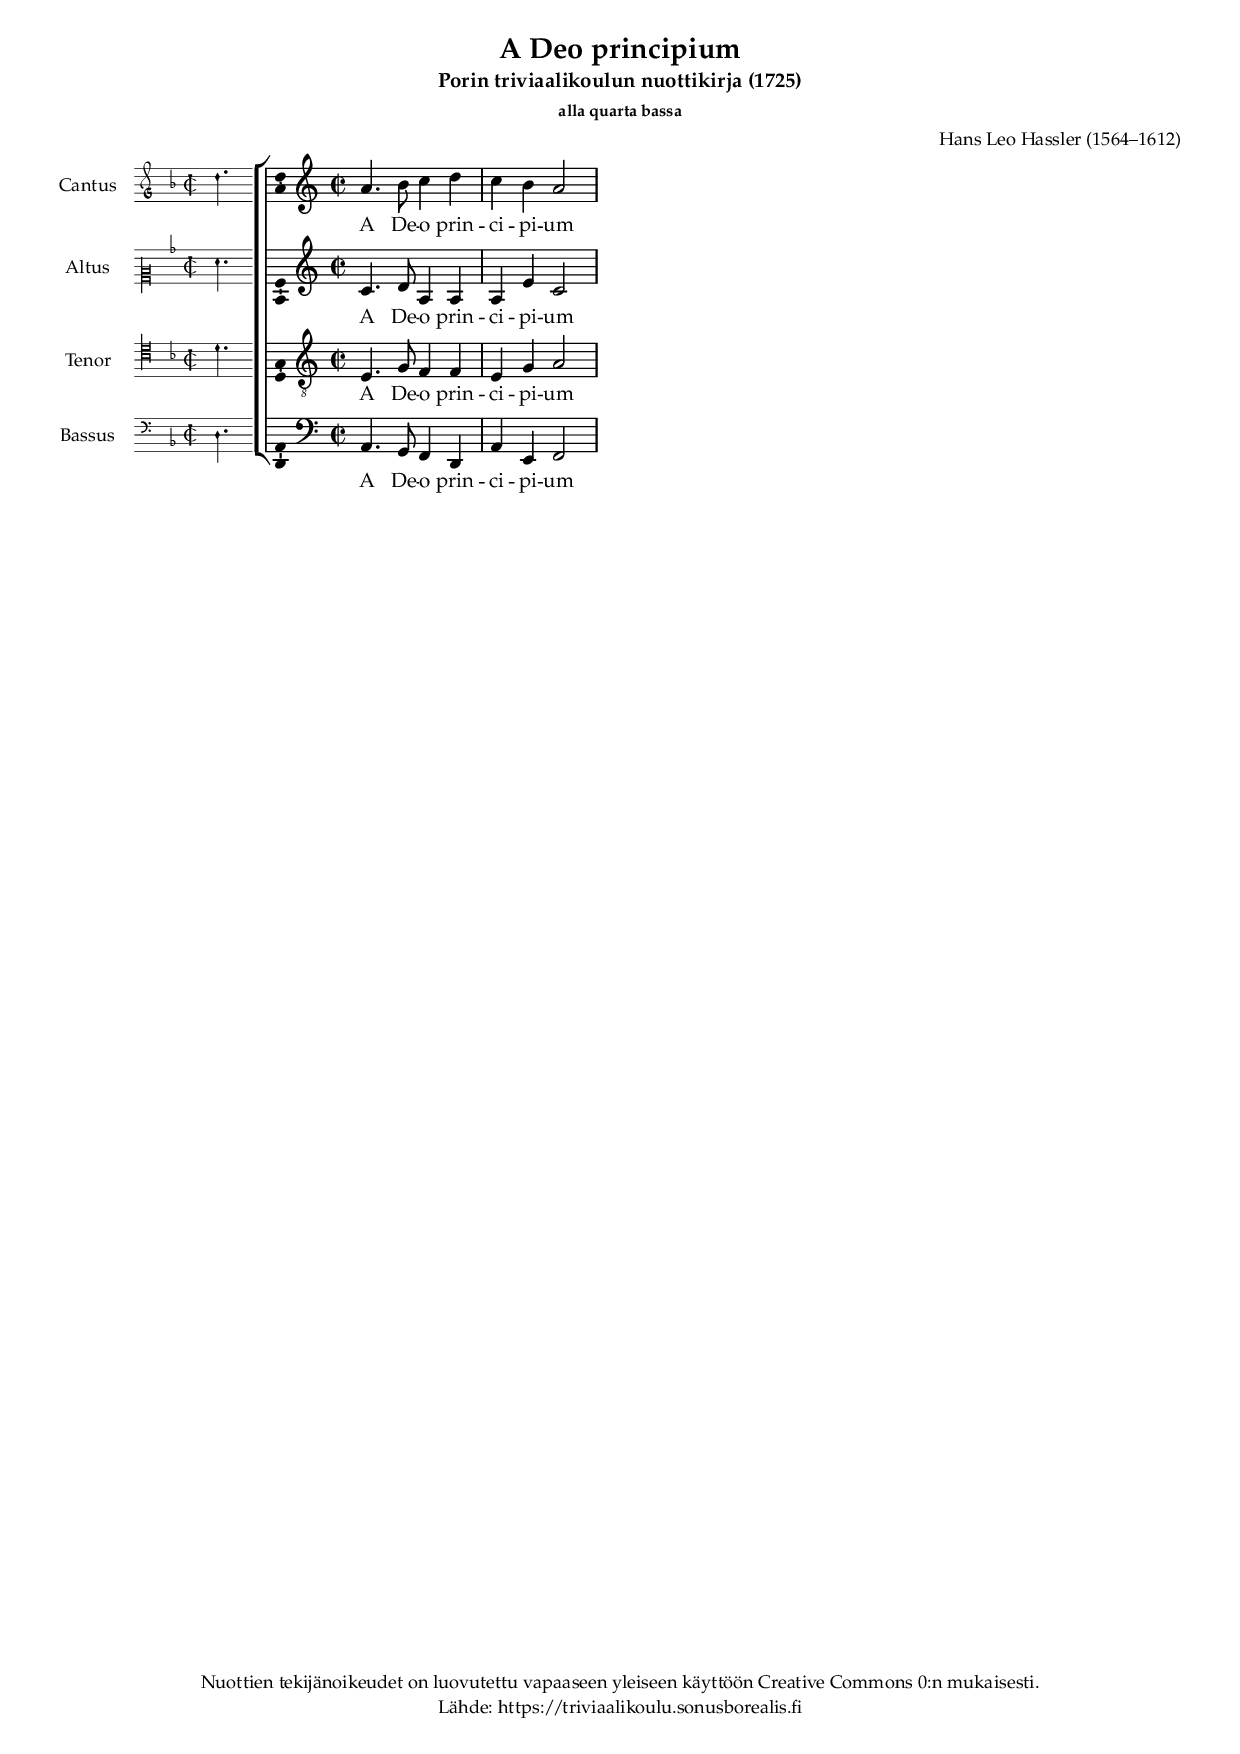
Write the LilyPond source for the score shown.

\version "2.20.0"
\include "suomi.ly"

#(set-global-staff-size 16)

global = {
%  \numericTimeSignature
  \time 2/2
%	\set Timing.measureLength = #(ly:make-moment 4/2)
%  \autoBeamOff
  \key a \minor
  \set Staff.midiInstrument = #"voice oohs"
}


SopranoMusic = \relative c'' {
	\set Staff.instrumentName = #"Cantus"
	\set Staff.shortInstrumentName = "C"

	\incipit { \clef "mensural-g" \key d \minor \time 2/2 d''4. }

	a4. h8 c4 d | c h a2 |
%  \time 4/2
%  \once \override Staff.TimeSignature.break-visibility = ##(#t #f #t)
%  g\breve\fermata \bar "|."
}

stanzaOneLyrics = \lyricmode {
	A De -- o prin -- ci -- pi -- um fi -- at nost -- rum,
}

AltoMusic = \relative c' {
	\set Staff.instrumentName = #"Altus"
	\set Staff.shortInstrumentName = "A"

	\incipit { 
		\clef "mensural-c2"
		\override Staff.KeySignature.flat-positions = #'((0 . 5))
		\key d 
		\minor 
		\time 2/2 
		f'4.
	}

	c4. d8 a4 a | a e' c2 |
%  \time 4/2
%  \once \override Staff.TimeSignature.break-visibility = ##(#t #f #t)
%  d\breve\fermata
}

TenoreMusic = \relative c {
	\set Staff.instrumentName = #"Tenor"
	\set Staff.shortInstrumentName = "T"

	\incipit { \clef "mensural-c4" \key d \minor \time 2/2 d'4. }

	\clef "treble_8"
	e4. g8 f4 f | e g a2 |
%  \time 4/2
%  \once \override Staff.TimeSignature.break-visibility = ##(#t #f #t)
%  g\breve\fermata
}

BassMusic = \relative c {
	\set Staff.instrumentName = #"Bassus"
	\set Staff.shortInstrumentName = "B"

	\incipit { \clef "mensural-f" \key d \minor \time 2/2 d4. }

	\clef bass
	a4. g8 f4 d | a' e f2 |
%  \time 4/2
%  \once \override Staff.TimeSignature.break-visibility = ##(#t #f #t)
%  g,\breve\fermata
}

\include "a-deo-principium.header.ily"


\score {
  \new ChoirStaff <<
    \new Staff <<
      \new Voice = "Soprano" {
		    \global
        \SopranoMusic
      }
     \new Lyrics \lyricsto "Soprano" {
       \stanzaOneLyrics
     }
    >>
    \new Staff <<
      \new Voice = "Alto" {
        \global
        \AltoMusic
      }
     \new Lyrics \lyricsto "Alto" {
       \stanzaOneLyrics
     }
    >>
    \new Staff <<
      \new Voice = "Tenore" {
        \global
        \TenoreMusic
      }
      \new Lyrics \lyricsto "Tenore" {
       \stanzaOneLyrics
      }
    >>
    \new Staff <<
      \new Voice = "Bass" {
        \global
        \BassMusic
      }
      \new Lyrics \lyricsto "Bass" {
       \stanzaOneLyrics
      }
    >>
  >>
  \midi {
    \tempo 4 = 160
  }
  \layout {
    \context {
      \Voice
      \consists "Ambitus_engraver"
    }
    indent = 3.5\cm
    incipit-width = 2\cm
    \context {
     \Staff \RemoveEmptyStaves
   }
    \context {
     \Score
     \override VerticalAxisGroup.remove-first = ##t
    }
  }
}
